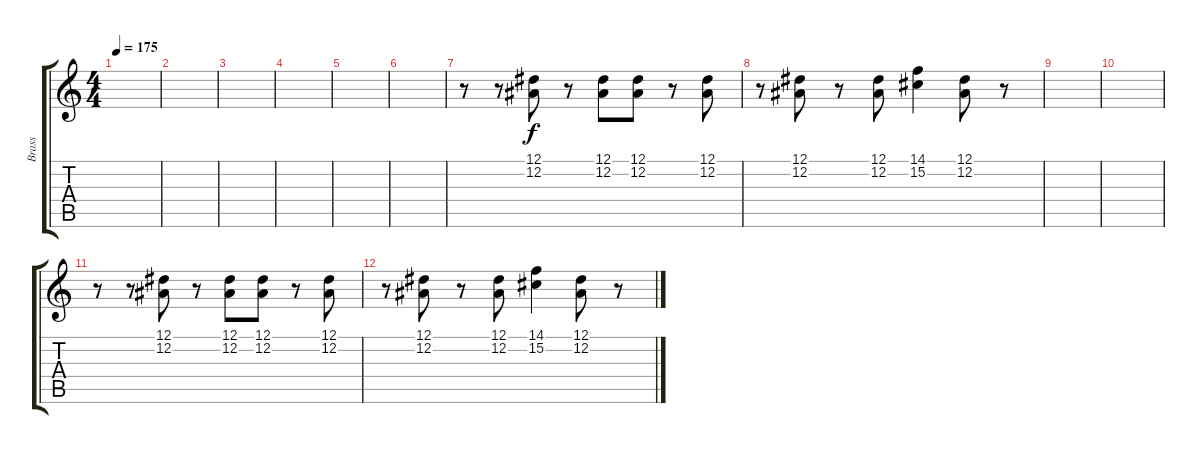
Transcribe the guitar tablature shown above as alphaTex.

\track ("Brass" "Brass") {instrument brasssection}
\staff {score tabs}
\tuning (Eb4 Bb3 Gb3 Db3 Ab2 Eb2) {hide}
\ts (4 4)
\tempo 175
\clef g2
\ks c
|
|
|
|
|
|
r.8 r.8 (12.1 12.2).8 r.8 (12.1 12.2).8 (12.1 12.2).8 r.8 (12.1 12.2).8 |
r.8 (12.1 12.2).8 r.8 (12.1 12.2).8 (14.1 15.2).4 (12.1 12.2).8 r.8 |
|
|
r.8 r.8 (12.1 12.2).8 r.8 (12.1 12.2).8 (12.1 12.2).8 r.8 (12.1 12.2).8 |
r.8 (12.1 12.2).8 r.8 (12.1 12.2).8 (14.1 15.2).4 (12.1 12.2).8 r.8
